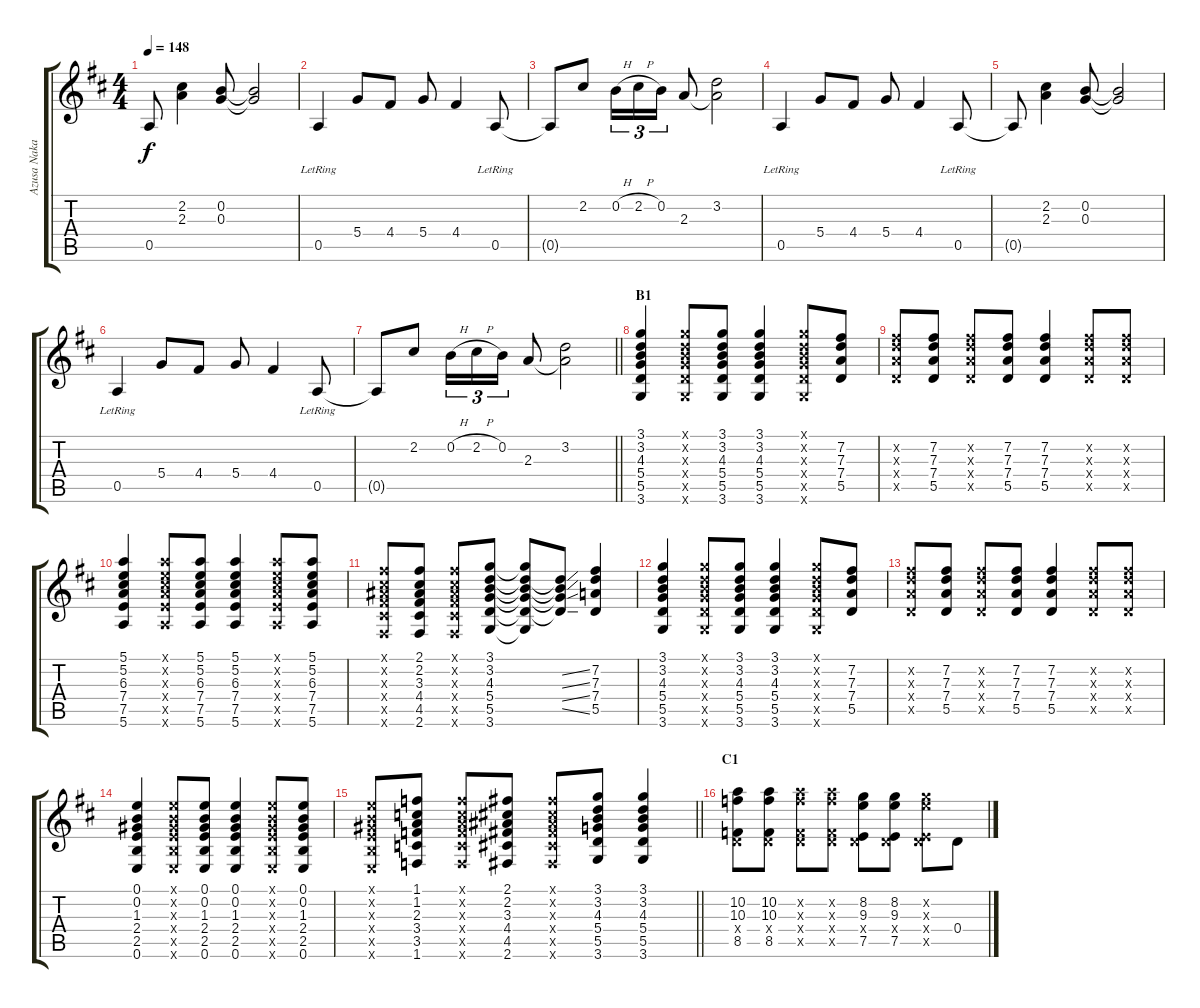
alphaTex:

\track ("Azusa Nakano" "Azusa Naka") {instrument overdrivenguitar}
\staff {score tabs}
\tuning (E4 B3 G3 D3 A2 E2) {hide}
\ts (4 4)
\tempo 148
\clef g2
\ks d
0.5{t}.8{dy f} (2.2 2.3).4 (0.2 0.3).8 (0.2{t} 0.3{t}).2 |
0.5{lr}.4 5.4.8 4.4.8 5.4.8 4.4.4 0.5{lr}.8 |
0.5{t}.8 2.2.8 0.2{h}.16{tu (3 2)} 2.2{h}.16{tu (3 2)} 0.2.16{tu (3 2)} 2.3.8 (3.2 2.3{t}).2 |
0.5{lr}.4 5.4.8 4.4.8 5.4.8 4.4.4 0.5{lr}.8 |
0.5{t}.8 (2.2 2.3).4 (0.2 0.3).8 (0.2{t} 0.3{t}).2 |
0.5{lr}.4 5.4.8 4.4.8 5.4.8 4.4.4 0.5{lr}.8 |
\barLineRight lightlight
0.5{t}.8 2.2.8 0.2{h}.16{tu (3 2)} 2.2{h}.16{tu (3 2)} 0.2.16{tu (3 2)} 2.3.8 (3.2 2.3{t}).2 |
\section ("" "B1")
(3.1 3.2 4.3 5.4 5.5 3.6).4 (3.1{x} 3.2{x} 4.3{x} 5.4{x} 5.5{x} 3.6{x}).8 (3.1 3.2 4.3 5.4 5.5 3.6).8 (3.1 3.2 4.3 5.4 5.5 3.6).4 (3.1{x} 3.2{x} 4.3{x} 5.4{x} 5.5{x} 3.6{x}).8 (7.2 7.3 7.4 5.5).8 |
(7.2{x} 7.3{x} 7.4{x} 5.5{x}).8 (7.2 7.3 7.4 5.5).8 (7.2{x} 7.3{x} 7.4{x} 5.5{x}).8 (7.2 7.3 7.4 5.5).8 (7.2 7.3 7.4 5.5).4 (7.2{x} 7.3{x} 7.4{x} 5.5{x}).8 (7.2{x} 7.3{x} 7.4{x} 5.5{x}).8 |
(5.1 5.2 6.3 7.4 7.5 5.6).4 (5.1{x} 5.2{x} 6.3{x} 7.4{x} 7.5{x} 5.6{x}).8 (5.1 5.2 6.3 7.4 7.5 5.6).8 (5.1 5.2 6.3 7.4 7.5 5.6).4 (5.1{x} 5.2{x} 6.3{x} 7.4{x} 7.5{x} 5.6{x}).8 (5.1 5.2 6.3 7.4 7.5 5.6).8 |
(2.1{x} 2.2{x} 3.3{x} 4.4{x} 4.5{x} 2.6{x}).8 (2.1 2.2 3.3 4.4 4.5 2.6).8 (2.1{x} 2.2{x} 3.3{x} 4.4{x} 4.5{x} 2.6{x}).8 (3.1 3.2 4.3 5.4 5.5 3.6).8 (3.1{t} 3.2{t} 4.3{t} 5.4{t} 5.5{t} 3.6{t}).8 (3.2{ss t} 4.3{ss t} 5.4{ss t} 5.5{ss t}).8 (7.2 7.3 7.4 5.5).4 |
(3.1 3.2 4.3 5.4 5.5 3.6).4 (3.1{x} 3.2{x} 4.3{x} 5.4{x} 5.5{x} 3.6{x}).8 (3.1 3.2 4.3 5.4 5.5 3.6).8 (3.1 3.2 4.3 5.4 5.5 3.6).4 (3.1{x} 3.2{x} 4.3{x} 5.4{x} 5.5{x} 3.6{x}).8 (7.2 7.3 7.4 5.5).8 |
(7.2{x} 7.3{x} 7.4{x} 5.5{x}).8 (7.2 7.3 7.4 5.5).8 (7.2{x} 7.3{x} 7.4{x} 5.5{x}).8 (7.2 7.3 7.4 5.5).8 (7.2 7.3 7.4 5.5).4 (7.2{x} 7.3{x} 7.4{x} 5.5{x}).8 (7.2{x} 7.3{x} 7.4{x} 5.5{x}).8 |
(0.1 0.2 1.3 2.4 2.5 0.6).4 (0.1{x} 0.2{x} 1.3{x} 2.4{x} 2.5{x} 0.6{x}).8 (0.1 0.2 1.3 2.4 2.5 0.6).8 (0.1 0.2 1.3 2.4 2.5 0.6).4 (0.1{x} 0.2{x} 1.3{x} 2.4{x} 2.5{x} 0.6{x}).8 (0.1 0.2 1.3 2.4 2.5 0.6).8 |
\barLineRight lightlight
(0.1{x} 0.2{x} 1.3{x} 2.4{x} 2.5{x} 0.6{x}).8 (1.1 1.2 2.3 3.4 3.5 1.6).8 (1.1{x} 1.2{x} 2.3{x} 3.4{x} 3.5{x} 1.6{x}).8 (2.1 2.2 3.3 4.4 4.5 2.6).8 (2.1{x} 2.2{x} 3.3{x} 4.4{x} 4.5{x} 2.6{x}).8 (3.1 3.2 4.3 5.4 5.5 3.6).8 (3.1 3.2 4.3 5.4 5.5 3.6).4 |
\section ("" "C1")
(10.2 10.3 0.4{x} 8.5).8 (10.2 10.3 0.4{x} 8.5).8 (10.2{x} 10.3{x} 0.4{x} 8.5{x}).8 (10.2{x} 10.3{x} 0.4{x} 8.5{x}).8 (8.2 9.3 0.4{x} 7.5).8 (8.2 9.3 0.4{x} 7.5).8 (8.2{x} 9.3{x} 0.4{x} 7.5{x}).8 0.4.8
